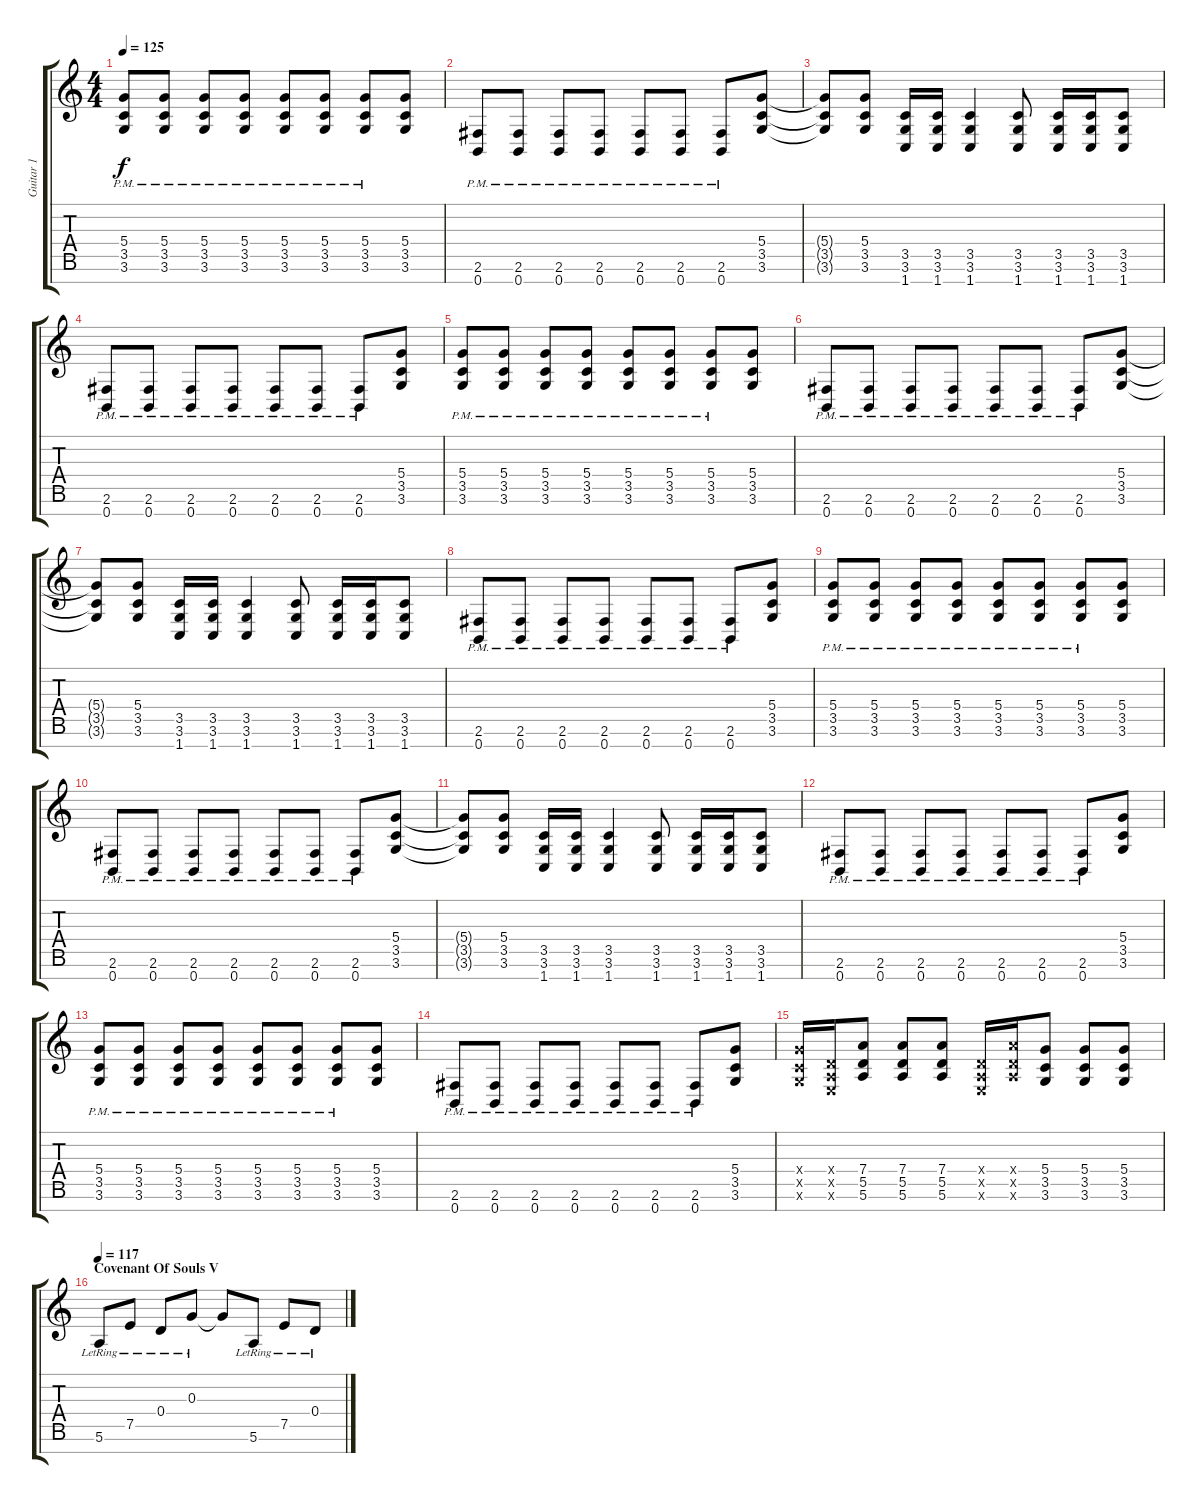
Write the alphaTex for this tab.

\track ("Guitar 1" "Guitar 1") {instrument distortionguitar}
\staff {score tabs}
\tuning (E4 B3 G3 D3 A2 E2 B1) {hide}
\ts (4 4)
\tempo 125
\clef g2
\ks c
(5.4{pm} 3.5{pm} 3.6{pm}).8{dy f} (5.4{pm} 3.5{pm} 3.6{pm}).8 (5.4{pm} 3.5{pm} 3.6{pm}).8 (5.4{pm} 3.5{pm} 3.6{pm}).8 (5.4{pm} 3.5{pm} 3.6{pm}).8 (5.4{pm} 3.5{pm} 3.6{pm}).8 (5.4{pm} 3.5{pm} 3.6{pm}).8 (5.4 3.5 3.6).8 |
(2.6{pm} 0.7{pm}).8 (2.6{pm} 0.7{pm}).8 (2.6{pm} 0.7{pm}).8 (2.6{pm} 0.7{pm}).8 (2.6{pm} 0.7{pm}).8 (2.6{pm} 0.7{pm}).8 (2.6{pm} 0.7{pm}).8 (5.4 3.5 3.6).8 |
(5.4{t} 3.5{t} 3.6{t}).8 (5.4 3.5 3.6).8 (3.5 3.6 1.7).16 (3.5 3.6 1.7).16 (3.5 3.6 1.7).4 (3.5 3.6 1.7).8 (3.5 3.6 1.7).16 (3.5 3.6 1.7).16 (3.5 3.6 1.7).8 |
(2.6{pm} 0.7{pm}).8 (2.6{pm} 0.7{pm}).8 (2.6{pm} 0.7{pm}).8 (2.6{pm} 0.7{pm}).8 (2.6{pm} 0.7{pm}).8 (2.6{pm} 0.7{pm}).8 (2.6{pm} 0.7{pm}).8 (5.4 3.5 3.6).8 |
(5.4{pm} 3.5{pm} 3.6{pm}).8 (5.4{pm} 3.5{pm} 3.6{pm}).8 (5.4{pm} 3.5{pm} 3.6{pm}).8 (5.4{pm} 3.5{pm} 3.6{pm}).8 (5.4{pm} 3.5{pm} 3.6{pm}).8 (5.4{pm} 3.5{pm} 3.6{pm}).8 (5.4{pm} 3.5{pm} 3.6{pm}).8 (5.4 3.5 3.6).8 |
(2.6{pm} 0.7{pm}).8 (2.6{pm} 0.7{pm}).8 (2.6{pm} 0.7{pm}).8 (2.6{pm} 0.7{pm}).8 (2.6{pm} 0.7{pm}).8 (2.6{pm} 0.7{pm}).8 (2.6{pm} 0.7{pm}).8 (5.4 3.5 3.6).8 |
(5.4{t} 3.5{t} 3.6{t}).8 (5.4 3.5 3.6).8 (3.5 3.6 1.7).16 (3.5 3.6 1.7).16 (3.5 3.6 1.7).4 (3.5 3.6 1.7).8 (3.5 3.6 1.7).16 (3.5 3.6 1.7).16 (3.5 3.6 1.7).8 |
(2.6{pm} 0.7{pm}).8 (2.6{pm} 0.7{pm}).8 (2.6{pm} 0.7{pm}).8 (2.6{pm} 0.7{pm}).8 (2.6{pm} 0.7{pm}).8 (2.6{pm} 0.7{pm}).8 (2.6{pm} 0.7{pm}).8 (5.4 3.5 3.6).8 |
(5.4{pm} 3.5{pm} 3.6{pm}).8 (5.4{pm} 3.5{pm} 3.6{pm}).8 (5.4{pm} 3.5{pm} 3.6{pm}).8 (5.4{pm} 3.5{pm} 3.6{pm}).8 (5.4{pm} 3.5{pm} 3.6{pm}).8 (5.4{pm} 3.5{pm} 3.6{pm}).8 (5.4{pm} 3.5{pm} 3.6{pm}).8 (5.4 3.5 3.6).8 |
(2.6{pm} 0.7{pm}).8 (2.6{pm} 0.7{pm}).8 (2.6{pm} 0.7{pm}).8 (2.6{pm} 0.7{pm}).8 (2.6{pm} 0.7{pm}).8 (2.6{pm} 0.7{pm}).8 (2.6{pm} 0.7{pm}).8 (5.4 3.5 3.6).8 |
(5.4{t} 3.5{t} 3.6{t}).8 (5.4 3.5 3.6).8 (3.5 3.6 1.7).16 (3.5 3.6 1.7).16 (3.5 3.6 1.7).4 (3.5 3.6 1.7).8 (3.5 3.6 1.7).16 (3.5 3.6 1.7).16 (3.5 3.6 1.7).8 |
(2.6{pm} 0.7{pm}).8 (2.6{pm} 0.7{pm}).8 (2.6{pm} 0.7{pm}).8 (2.6{pm} 0.7{pm}).8 (2.6{pm} 0.7{pm}).8 (2.6{pm} 0.7{pm}).8 (2.6{pm} 0.7{pm}).8 (5.4 3.5 3.6).8 |
(5.4{pm} 3.5{pm} 3.6{pm}).8 (5.4{pm} 3.5{pm} 3.6{pm}).8 (5.4{pm} 3.5{pm} 3.6{pm}).8 (5.4{pm} 3.5{pm} 3.6{pm}).8 (5.4{pm} 3.5{pm} 3.6{pm}).8 (5.4{pm} 3.5{pm} 3.6{pm}).8 (5.4{pm} 3.5{pm} 3.6{pm}).8 (5.4 3.5 3.6).8 |
(2.6{pm} 0.7{pm}).8 (2.6{pm} 0.7{pm}).8 (2.6{pm} 0.7{pm}).8 (2.6{pm} 0.7{pm}).8 (2.6{pm} 0.7{pm}).8 (2.6{pm} 0.7{pm}).8 (2.6{pm} 0.7{pm}).8 (5.4 3.5 3.6).8 |
(5.4{x} 3.5{x} 3.6{x}).16 (0.4{x} 0.5{x} 0.6{x}).16 (7.4 5.5 5.6).8 (7.4 5.5 5.6).8 (7.4 5.5 5.6).8 (0.4{x} 0.5{x} 0.6{x}).16 (7.4{x} 5.5{x} 5.6{x}).16 (5.4 3.5 3.6).8 (5.4 3.5 3.6).8 (5.4 3.5 3.6).8 |
\section ("" "Covenant Of Souls V")
\tempo 117
5.6{lr}.8{instrument electricguitarjazz} 7.5{lr}.8 0.4{lr}.8 0.3{lr}.8 0.3{t}.8 5.6{lr}.8 7.5{lr}.8 0.4{lr}.8
